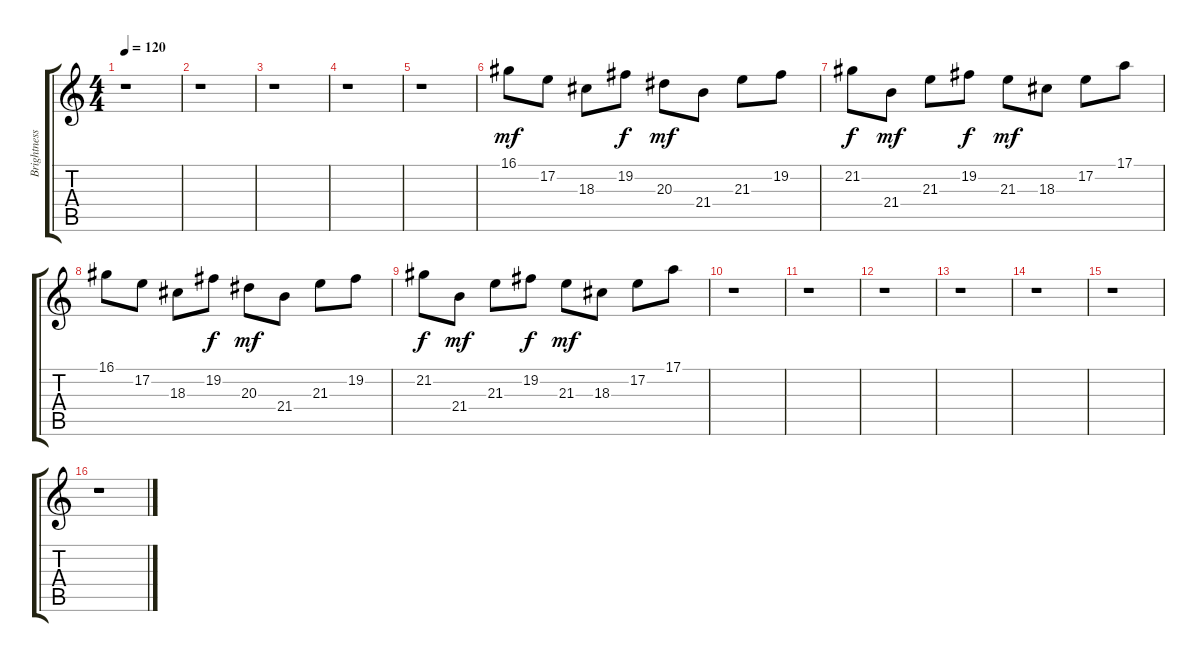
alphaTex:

\track ("Brightness" "Brightness") {instrument fx5brightness}
\staff {score tabs}
\tuning (E4 B3 G3 D3 A2 E2) {hide}
\ts (4 4)
\tempo 120
\clef g2
\ks c
r.1{dy mf} |
r.1 |
r.1 |
r.1 |
r.1 |
16.1.8 17.2.8 18.3.8 19.2.8{dy f} 20.3.8{dy mf} 21.4.8 21.3.8 19.2.8 |
21.2.8{dy f} 21.4.8{dy mf} 21.3.8 19.2.8{dy f} 21.3.8{dy mf} 18.3.8 17.2.8 17.1.8 |
16.1.8 17.2.8 18.3.8 19.2.8{dy f} 20.3.8{dy mf} 21.4.8 21.3.8 19.2.8 |
21.2.8{dy f} 21.4.8{dy mf} 21.3.8 19.2.8{dy f} 21.3.8{dy mf} 18.3.8 17.2.8 17.1.8 |
r.1 |
r.1 |
r.1 |
r.1 |
r.1 |
r.1 |
r.1
